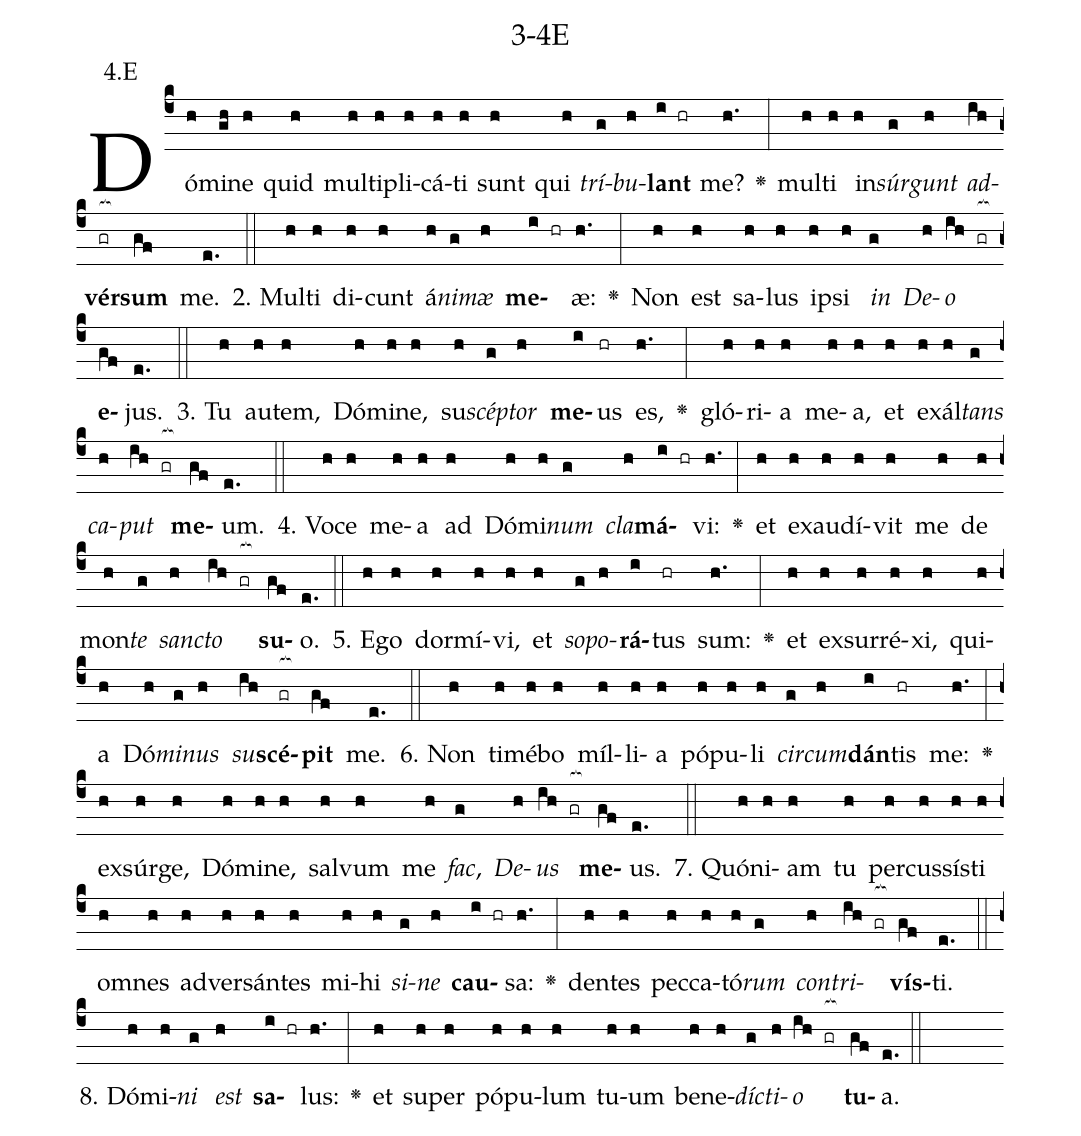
name: 3-4E;
annotation: 4.E;
%%
(c4)Dó(h)mi(gh)ne(h) quid(h) mul(h)ti(h)pli(h)cá(h)ti(h) sunt(h) qui(h) <i>trí</i>(g)<i>bu</i>(h)<b>lant</b>(i hr) me?(h.) <v>\greheightstar</v>(:) mul(h)ti(h) in(h)<i>súr</i>(g)<i>gunt</i>(h) <i>ad</i>(ih)<b>vér</b>(gr[ocb:1{])<b>sum</b>(gf[ocb:0}]) me.(e.) (::)
2. Mul(h)ti(h) di(h)cunt(h) á(h)<i>ni</i>(g)<i>mæ</i>(h) <b>me</b>(i hr)æ:(h.) <v>\greheightstar</v>(:) Non(h) est(h) sa(h)lus(h) ip(h)si(h) <i>in</i>(g) <i>De</i>(h)<i>o</i>(ih gr[ocb:1{]) <b>e</b>(gf[ocb:0}])jus.(e.) (::)
3. Tu(h) au(h)tem,(h) Dó(h)mi(h)ne,(h) su(h)<i>scép</i>(g)<i>tor</i>(h) <b>me</b>(i)us(hr) es,(h.) <v>\greheightstar</v>(:) gló(h)ri(h)a(h) me(h)a,(h) et(h) ex(h)ál(h)<i>tans</i>(g) <i>ca</i>(h)<i>put</i>(ih gr[ocb:1{]) <b>me</b>(gf[ocb:0}])um.(e.) (::)
4. Vo(h)ce(h) me(h)a(h) ad(h) Dó(h)mi(h)<i>num</i>(g) <i>cla</i>(h)<b>má</b>(i hr)vi:(h.) <v>\greheightstar</v>(:) et(h) ex(h)au(h)dí(h)vit(h) me(h) de(h) mon(h)<i>te</i>(g) <i>sanc</i>(h)<i>to</i>(ih gr[ocb:1{]) <b>su</b>(gf[ocb:0}])o.(e.) (::)
5. E(h)go(h) dor(h)mí(h)vi,(h) et(h) <i>so</i>(g)<i>po</i>(h)<b>rá</b>(i)tus(hr) sum:(h.) <v>\greheightstar</v>(:) et(h) ex(h)sur(h)ré(h)xi,(h) qui(h)a(h) Dó(h)<i>mi</i>(g)<i>nus</i>(h) <i>su</i>(ih)<b>scé</b>(gr[ocb:1{])<b>pit</b>(gf[ocb:0}]) me.(e.) (::)
6. Non(h) ti(h)mé(h)bo(h) míl(h)li(h)a(h) pó(h)pu(h)li(h) <i>cir</i>(g)<i>cum</i>(h)<b>dán</b>(i)tis(hr) me:(h.) <v>\greheightstar</v>(:) ex(h)súr(h)ge,(h) Dó(h)mi(h)ne,(h) sal(h)vum(h) me(h) <i>fac</i>,(g) <i>De</i>(h)<i>us</i>(ih gr[ocb:1{]) <b>me</b>(gf[ocb:0}])us.(e.) (::)
7. Quón(h)i(h)am(h) tu(h) per(h)cus(h)sís(h)ti(h) om(h)nes(h) ad(h)ver(h)sán(h)tes(h) mi(h)hi(h) <i>si</i>(g)<i>ne</i>(h) <b>cau</b>(i hr)sa:(h.) <v>\greheightstar</v>(:) den(h)tes(h) pec(h)ca(h)tó(h)<i>rum</i>(g) <i>con</i>(h)<i>tri</i>(ih gr[ocb:1{])<b>vís</b>(gf[ocb:0}])ti.(e.) (::)
8. Dó(h)mi(h)<i>ni</i>(g) <i>est</i>(h) <b>sa</b>(i hr)lus:(h.) <v>\greheightstar</v>(:) et(h) su(h)per(h) pó(h)pu(h)lum(h) tu(h)um(h) be(h)ne(h)<i>díc</i>(g)<i>ti</i>(h)<i>o</i>(ih gr[ocb:1{]) <b>tu</b>(gf[ocb:0}])a.(e.) (::)
